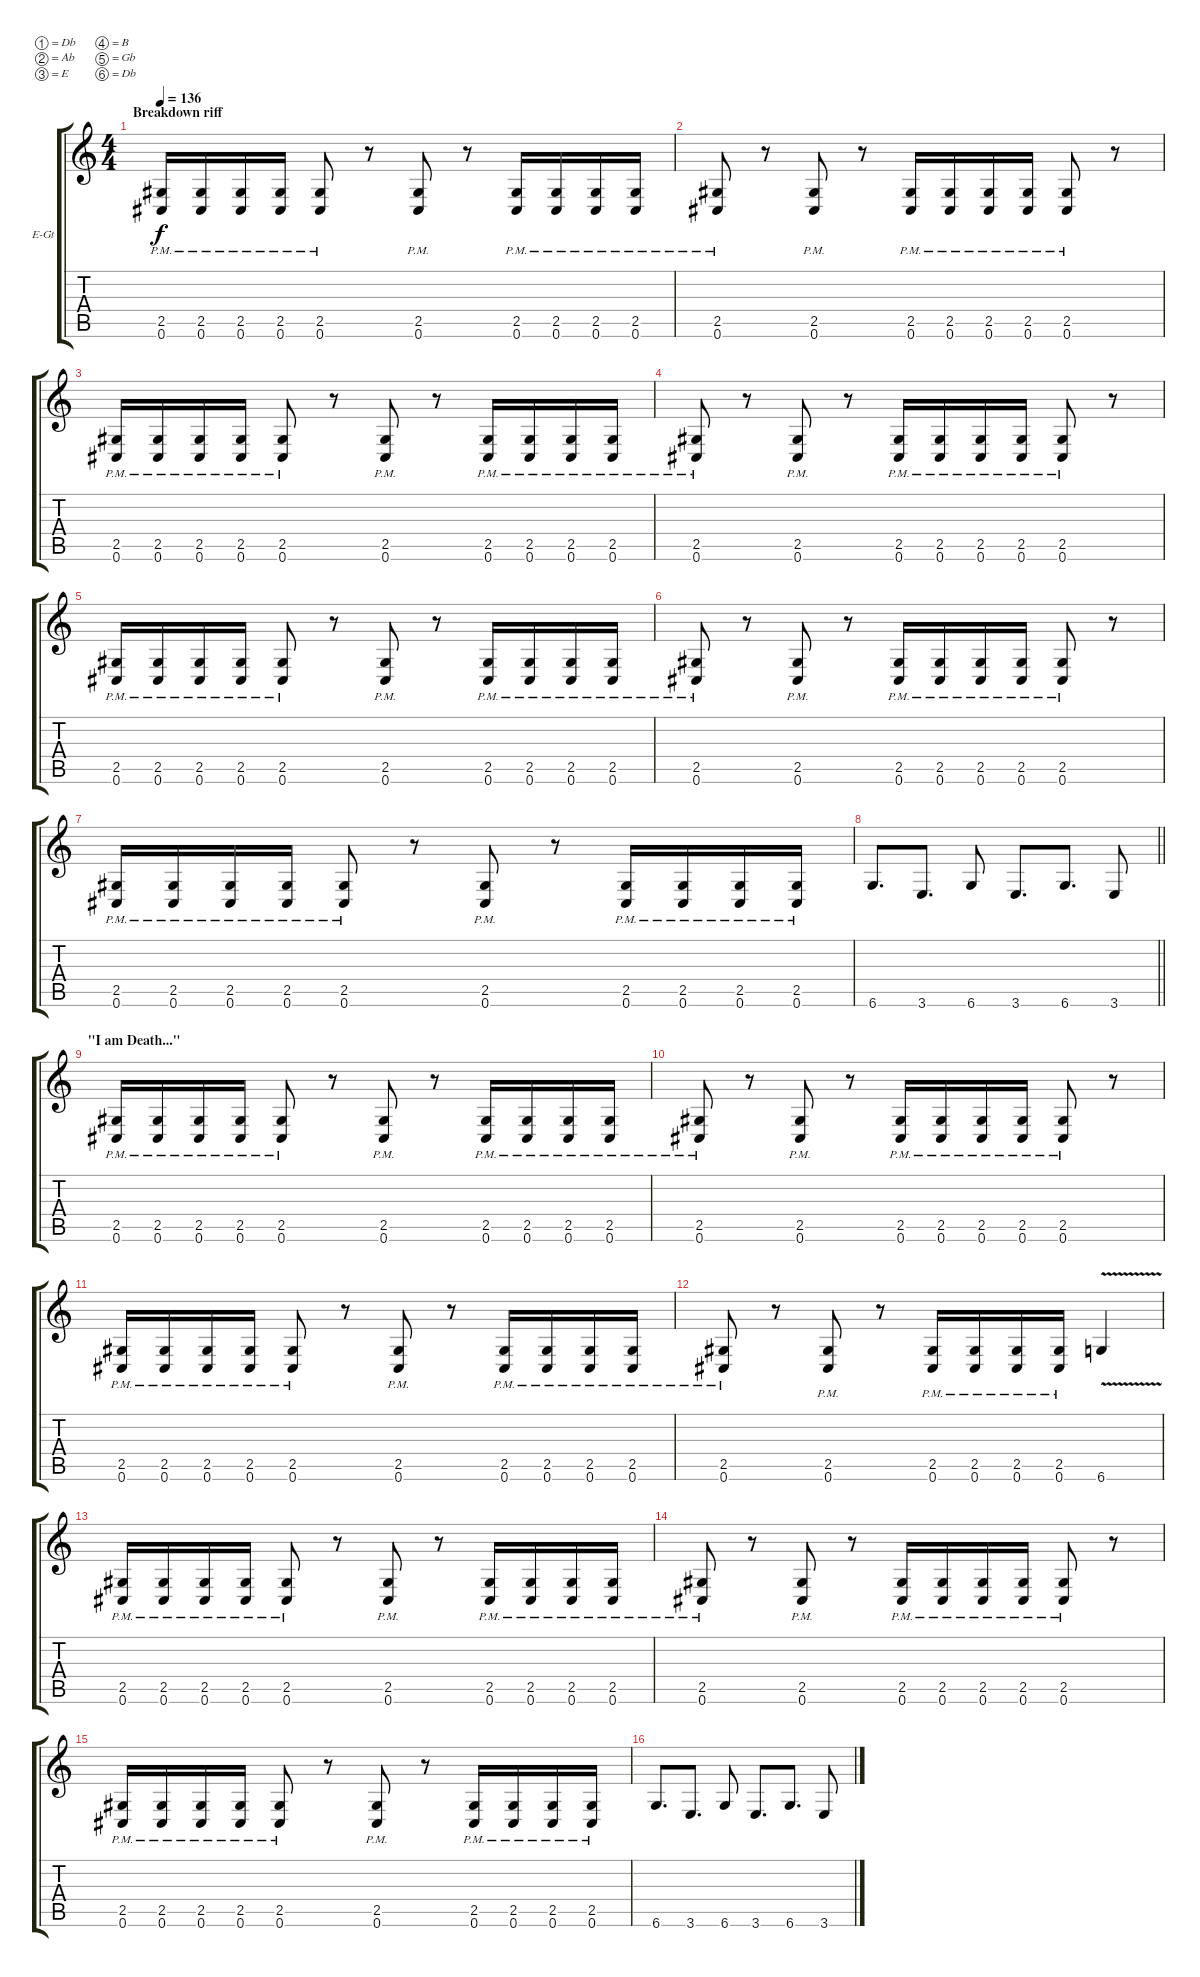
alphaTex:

\bracketExtendMode groupsimilarinstruments
\firstSystemTrackNameOrientation horizontal
\otherSystemsTrackNameOrientation horizontal
\track ("Guitar I" "E-Gt") {instrument distortionguitar}
\staff {score tabs}
\tuning (Db4 Ab3 E3 B2 Gb2 Db2)
\ts (4 4)
\section ("" "Breakdown riff")
\tempo 136
\clef g2
\ks c
(2.5{pm} 0.6{pm}).16{dy f instrument distortionguitar} (2.5{pm} 0.6{pm}).16 (2.5{pm} 0.6{pm}).16 (2.5{pm} 0.6{pm}).16 (2.5{pm} 0.6{pm}).8 r.8 (2.5{pm} 0.6{pm}).8 r.8 (2.5{pm} 0.6{pm}).16 (2.5{pm} 0.6{pm}).16 (2.5{pm} 0.6{pm}).16 (2.5{pm} 0.6{pm}).16 |
(2.5{pm} 0.6{pm}).8 r.8 (2.5{pm} 0.6{pm}).8 r.8 (2.5{pm} 0.6{pm}).16 (2.5{pm} 0.6{pm}).16 (2.5{pm} 0.6{pm}).16 (2.5{pm} 0.6{pm}).16 (2.5{pm} 0.6{pm}).8 r.8 |
(2.5{pm} 0.6{pm}).16 (2.5{pm} 0.6{pm}).16 (2.5{pm} 0.6{pm}).16 (2.5{pm} 0.6{pm}).16 (2.5{pm} 0.6{pm}).8 r.8 (2.5{pm} 0.6{pm}).8 r.8 (2.5{pm} 0.6{pm}).16 (2.5{pm} 0.6{pm}).16 (2.5{pm} 0.6{pm}).16 (2.5{pm} 0.6{pm}).16 |
(2.5{pm} 0.6{pm}).8 r.8 (2.5{pm} 0.6{pm}).8 r.8 (2.5{pm} 0.6{pm}).16 (2.5{pm} 0.6{pm}).16 (2.5{pm} 0.6{pm}).16 (2.5{pm} 0.6{pm}).16 (2.5{pm} 0.6{pm}).8 r.8 |
(2.5{pm} 0.6{pm}).16 (2.5{pm} 0.6{pm}).16 (2.5{pm} 0.6{pm}).16 (2.5{pm} 0.6{pm}).16 (2.5{pm} 0.6{pm}).8 r.8 (2.5{pm} 0.6{pm}).8 r.8 (2.5{pm} 0.6{pm}).16 (2.5{pm} 0.6{pm}).16 (2.5{pm} 0.6{pm}).16 (2.5{pm} 0.6{pm}).16 |
(2.5{pm} 0.6{pm}).8 r.8 (2.5{pm} 0.6{pm}).8 r.8 (2.5{pm} 0.6{pm}).16 (2.5{pm} 0.6{pm}).16 (2.5{pm} 0.6{pm}).16 (2.5{pm} 0.6{pm}).16 (2.5{pm} 0.6{pm}).8 r.8 |
(2.5{pm} 0.6{pm}).16 (2.5{pm} 0.6{pm}).16 (2.5{pm} 0.6{pm}).16 (2.5{pm} 0.6{pm}).16 (2.5{pm} 0.6{pm}).8 r.8 (2.5{pm} 0.6{pm}).8 r.8 (2.5{pm} 0.6{pm}).16 (2.5{pm} 0.6{pm}).16 (2.5{pm} 0.6{pm}).16 (2.5{pm} 0.6{pm}).16 |
\barLineRight lightlight
6.6.8{d} 3.6.8{d} 6.6.8 3.6.8{d} 6.6.8{d} 3.6.8 |
\section ("" "\"I am Death...\"")
(2.5{pm} 0.6{pm}).16 (2.5{pm} 0.6{pm}).16 (2.5{pm} 0.6{pm}).16 (2.5{pm} 0.6{pm}).16 (2.5{pm} 0.6{pm}).8 r.8 (2.5{pm} 0.6{pm}).8 r.8 (2.5{pm} 0.6{pm}).16 (2.5{pm} 0.6{pm}).16 (2.5{pm} 0.6{pm}).16 (2.5{pm} 0.6{pm}).16 |
(2.5{pm} 0.6{pm}).8 r.8 (2.5{pm} 0.6{pm}).8 r.8 (2.5{pm} 0.6{pm}).16 (2.5{pm} 0.6{pm}).16 (2.5{pm} 0.6{pm}).16 (2.5{pm} 0.6{pm}).16 (2.5{pm} 0.6{pm}).8 r.8 |
(2.5{pm} 0.6{pm}).16 (2.5{pm} 0.6{pm}).16 (2.5{pm} 0.6{pm}).16 (2.5{pm} 0.6{pm}).16 (2.5{pm} 0.6{pm}).8 r.8 (2.5{pm} 0.6{pm}).8 r.8 (2.5{pm} 0.6{pm}).16 (2.5{pm} 0.6{pm}).16 (2.5{pm} 0.6{pm}).16 (2.5{pm} 0.6{pm}).16 |
(2.5{pm} 0.6{pm}).8 r.8 (2.5{pm} 0.6{pm}).8 r.8 (2.5{pm} 0.6{pm}).16 (2.5{pm} 0.6{pm}).16 (2.5{pm} 0.6{pm}).16 (2.5{pm} 0.6{pm}).16 6.6{v}.4 |
(2.5{pm} 0.6{pm}).16 (2.5{pm} 0.6{pm}).16 (2.5{pm} 0.6{pm}).16 (2.5{pm} 0.6{pm}).16 (2.5{pm} 0.6{pm}).8 r.8 (2.5{pm} 0.6{pm}).8 r.8 (2.5{pm} 0.6{pm}).16 (2.5{pm} 0.6{pm}).16 (2.5{pm} 0.6{pm}).16 (2.5{pm} 0.6{pm}).16 |
(2.5{pm} 0.6{pm}).8 r.8 (2.5{pm} 0.6{pm}).8 r.8 (2.5{pm} 0.6{pm}).16 (2.5{pm} 0.6{pm}).16 (2.5{pm} 0.6{pm}).16 (2.5{pm} 0.6{pm}).16 (2.5{pm} 0.6{pm}).8 r.8 |
(2.5{pm} 0.6{pm}).16 (2.5{pm} 0.6{pm}).16 (2.5{pm} 0.6{pm}).16 (2.5{pm} 0.6{pm}).16 (2.5{pm} 0.6{pm}).8 r.8 (2.5{pm} 0.6{pm}).8 r.8 (2.5{pm} 0.6{pm}).16 (2.5{pm} 0.6{pm}).16 (2.5{pm} 0.6{pm}).16 (2.5{pm} 0.6{pm}).16 |
6.6.8{d} 3.6.8{d} 6.6.8 3.6.8{d} 6.6.8{d} 3.6.8
